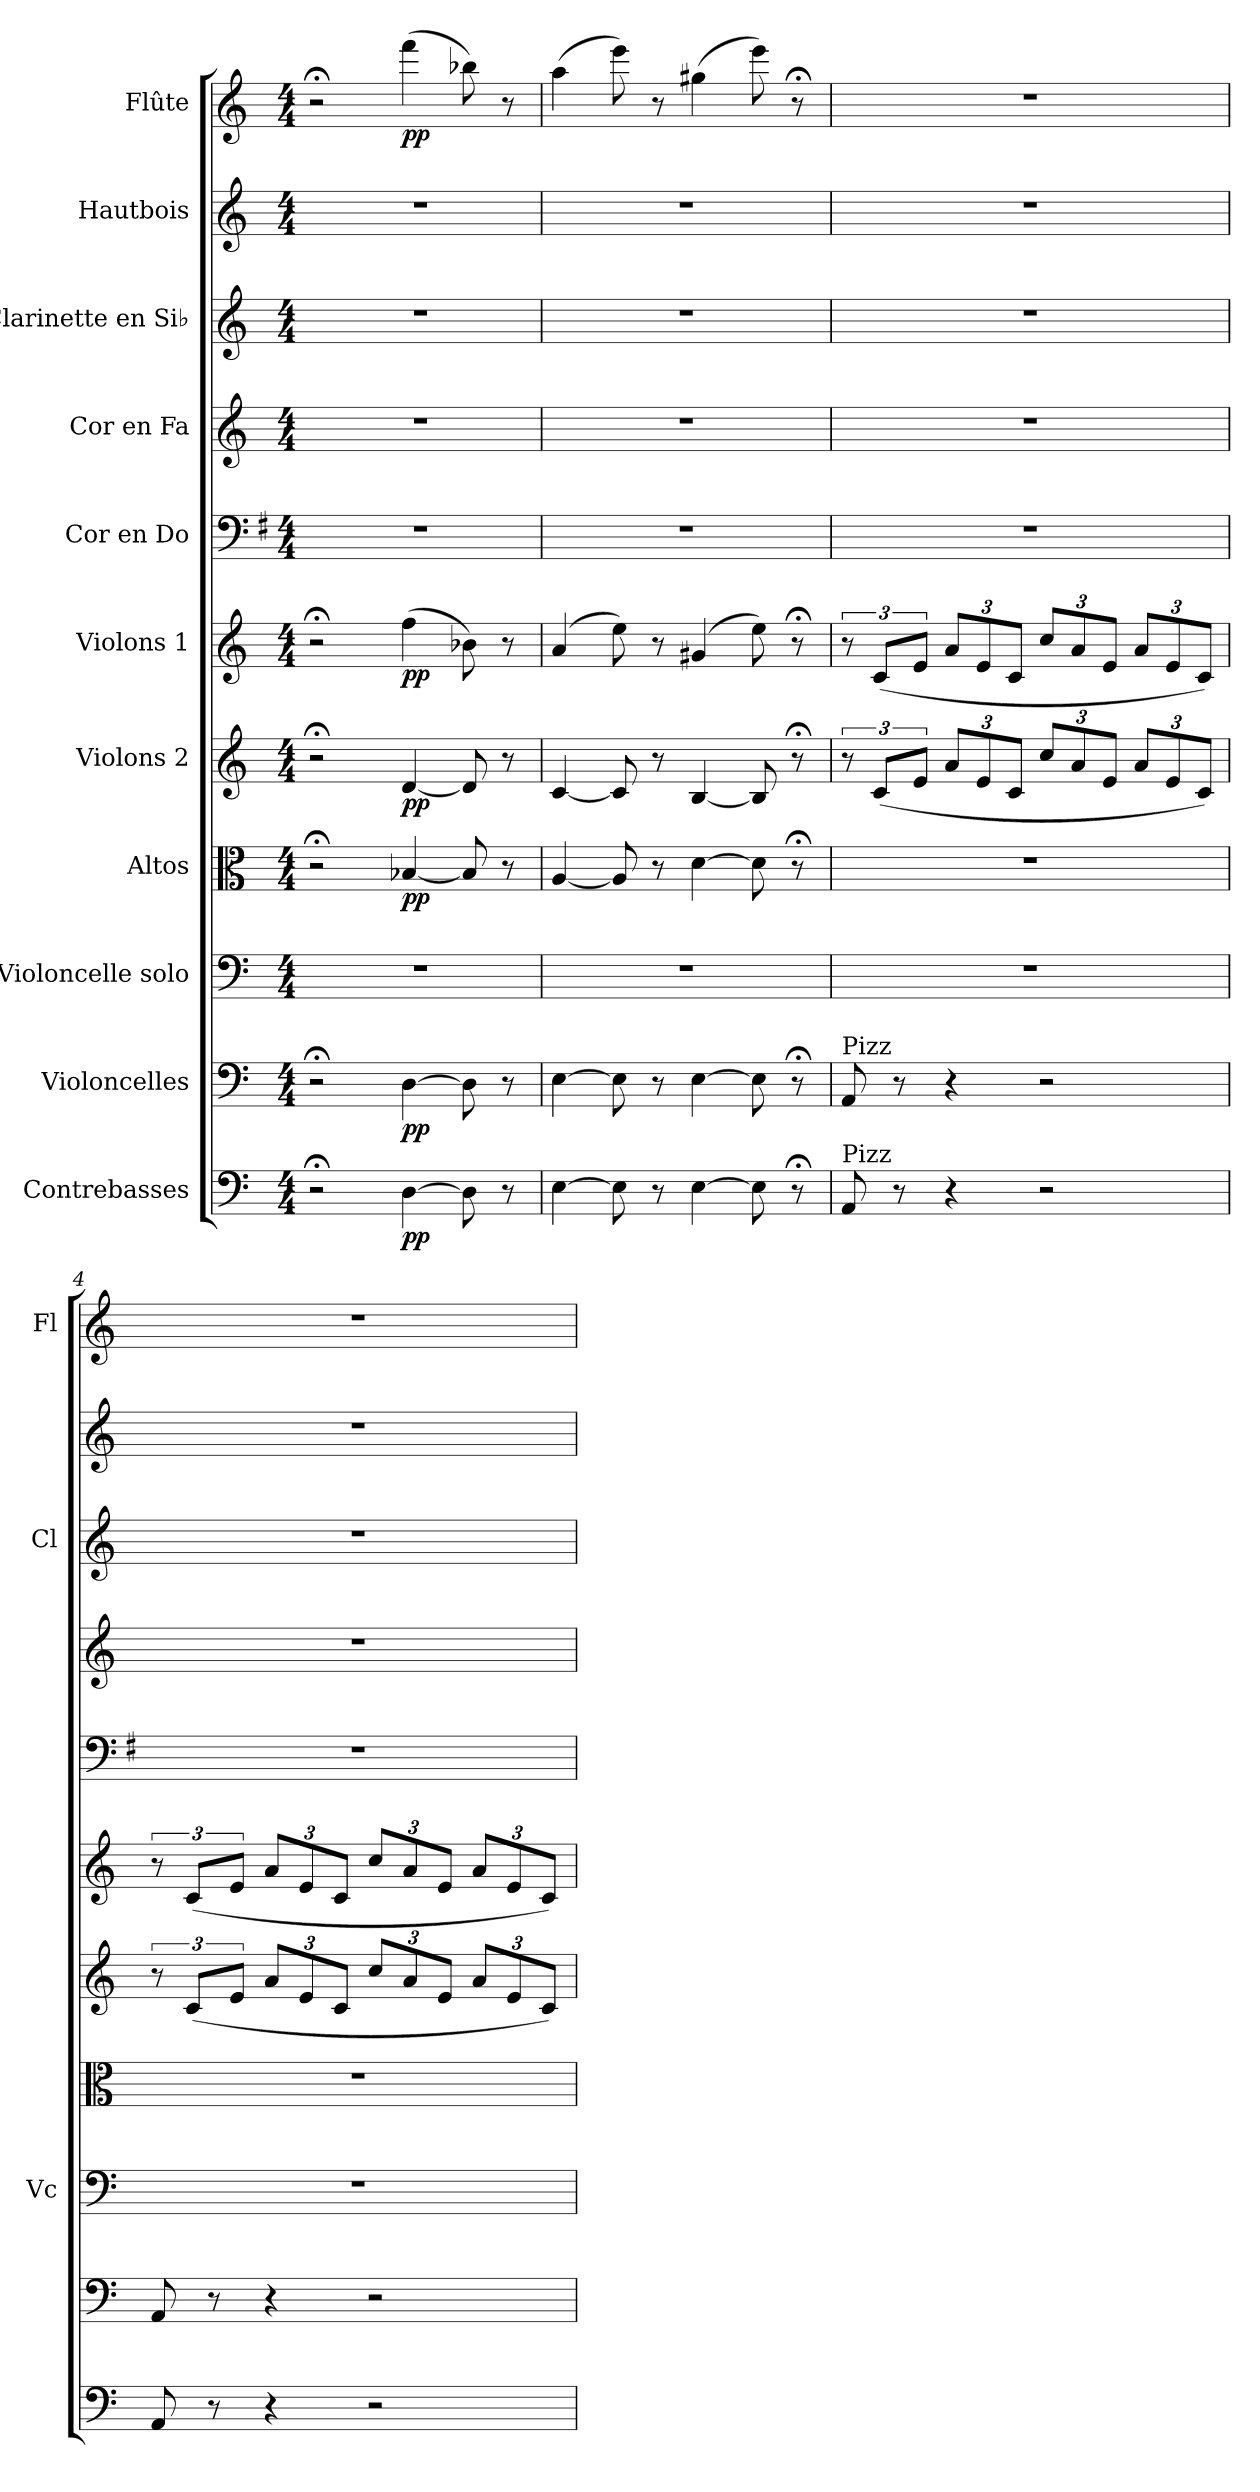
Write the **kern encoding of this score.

**kern	**dynam	**kern	**dynam	**kern	**kern	**dynam	**kern	**dynam	**kern	**dynam	**kern	**kern	**kern	**kern	**kern	**dynam
*part11	*part11	*part10	*part10	*part9	*part8	*part8	*part7	*part7	*part6	*part6	*part5	*part4	*part3	*part2	*part1	*part1
*staff11	*staff11	*staff10	*staff10	*staff9	*staff8	*staff8	*staff7	*staff7	*staff6	*staff6	*staff5	*staff4	*staff3	*staff2	*staff1	*staff1
*I"Contrebasses	*	*I"Violoncelles	*	*I"Violoncelle solo	*I"Altos	*	*I"Violons 2	*	*I"Violons 1	*	*I"Cor en Do	*I"Cor en Fa	*I"Clarinette en Si♭	*I"Hautbois	*I"Flûte	*
*	*	*	*	*I'Vc	*	*	*	*	*	*	*	*	*I'Cl	*	*I'Fl	*
*clefF4	*	*clefF4	*	*clefF4	*clefC3	*	*clefG2	*	*clefG2	*	*clefF4	*clefG2	*clefG2	*clefG2	*clefG2	*
*ITrd7c12	*	*	*	*	*	*	*	*	*	*	*ITrd4c7	*ITrd4c7	*ITrd1c2	*	*	*
*k[]	*	*k[]	*	*k[]	*k[]	*	*k[]	*	*k[]	*	*k[]	*k[b-]	*k[b-e-]	*k[]	*k[]	*
*M4/4	*	*M4/4	*	*M4/4	*M4/4	*	*M4/4	*	*M4/4	*	*M4/4	*M4/4	*M4/4	*M4/4	*M4/4	*
*MM45	*	*MM45	*	*MM45	*MM45	*	*MM45	*	*MM45	*	*MM45	*MM45	*MM45	*MM45	*MM45	*
=1	=1	=1	=1	=1	=1	=1	=1	=1	=1	=1	=1	=1	=1	=1	=1	=1
2r;<	.	2r;<	.	1r	2r;<	.	2r;<	.	2r;<	.	1r	1r	1r	1r	2r;<	.
!	!LO:DY:b	!	!LO:DY:b	!	!	!LO:DY:b	!	!LO:DY:b	!	!LO:DY:b	!	!	!	!	!	!LO:DY:b
[4DD\	pp	[4D\	pp	.	[4B-X/	pp	[4d/	pp	(>4ff\	pp	.	.	.	.	(>4fff\	pp
8DD\]	.	8D\]	.	.	8B-/]	.	8d/]	.	8b-X\)	.	.	.	.	.	8bb-X\)	.
8r	.	8r	.	.	8r	.	8r	.	8r	.	.	.	.	.	8r	.
=2	=2	=2	=2	=2	=2	=2	=2	=2	=2	=2	=2	=2	=2	=2	=2	=2
[4EE\	.	[4E\	.	1r	[4A/	.	[4c/	.	(>4a/	.	1r	1r	1r	1r	(>4aa\	.
8EE\]	.	8E\]	.	.	8A/]	.	8c/]	.	8ee\)	.	.	.	.	.	8eee\)	.
8r	.	8r	.	.	8r	.	8r	.	8r	.	.	.	.	.	8r	.
[4EE\	.	[4E\	.	.	[4d\	.	[4B/	.	(>4g#X/	.	.	.	.	.	(>4gg#X\	.
8EE\]	.	8E\]	.	.	8d\]	.	8B/]	.	8ee\)	.	.	.	.	.	8eee\)	.
8r;<	.	8r;<	.	.	8r;<	.	8r;<	.	8r;<	.	.	.	.	.	8r;<	.
=3	=3	=3	=3	=3	=3	=3	=3	=3	=3	=3	=3	=3	=3	=3	=3	=3
!	!	!LO:TX:a:t=Pizz	!	!	!	!	!	!	!	!	!	!	!	!	!	!
!LO:TX:a:t=Pizz	!	!	!	!	!	!	!	!	!	!	!	!	!	!	!	!
8AAA/	.	8AA/	.	1r	1r	.	12r	.	12r	.	1r	1r	1r	1r	1r	.
.	.	.	.	.	.	.	(<12c/L	.	(<12c/L	.	.	.	.	.	.	.
8r	.	8r	.	.	.	.	.	.	.	.	.	.	.	.	.	.
.	.	.	.	.	.	.	12e/J	.	12e/J	.	.	.	.	.	.	.
*	*	*	*	*	*	*	*Xbrackettup	*	*Xbrackettup	*	*	*	*	*	*	*
4r	.	4r	.	.	.	.	12a/L	.	12a/L	.	.	.	.	.	.	.
.	.	.	.	.	.	.	12e/	.	12e/	.	.	.	.	.	.	.
.	.	.	.	.	.	.	12c/J	.	12c/J	.	.	.	.	.	.	.
2r	.	2r	.	.	.	.	12cc/L	.	12cc/L	.	.	.	.	.	.	.
.	.	.	.	.	.	.	12a/	.	12a/	.	.	.	.	.	.	.
.	.	.	.	.	.	.	12e/J	.	12e/J	.	.	.	.	.	.	.
.	.	.	.	.	.	.	12a/L	.	12a/L	.	.	.	.	.	.	.
.	.	.	.	.	.	.	12e/	.	12e/	.	.	.	.	.	.	.
.	.	.	.	.	.	.	12c/J)	.	12c/J)	.	.	.	.	.	.	.
!!LO:PB:g=z
=4	=4	=4	=4	=4	=4	=4	=4	=4	=4	=4	=4	=4	=4	=4	=4	=4
*	*	*	*	*	*	*	*brackettup	*	*brackettup	*	*	*	*	*	*	*
8AAA/	.	8AA/	.	1r	1r	.	12r	.	12r	.	1r	1r	1r	1r	1r	.
.	.	.	.	.	.	.	(<12c/L	.	(<12c/L	.	.	.	.	.	.	.
8r	.	8r	.	.	.	.	.	.	.	.	.	.	.	.	.	.
.	.	.	.	.	.	.	12e/J	.	12e/J	.	.	.	.	.	.	.
*	*	*	*	*	*	*	*Xbrackettup	*	*Xbrackettup	*	*	*	*	*	*	*
4r	.	4r	.	.	.	.	12a/L	.	12a/L	.	.	.	.	.	.	.
.	.	.	.	.	.	.	12e/	.	12e/	.	.	.	.	.	.	.
.	.	.	.	.	.	.	12c/J	.	12c/J	.	.	.	.	.	.	.
2r	.	2r	.	.	.	.	12cc/L	.	12cc/L	.	.	.	.	.	.	.
.	.	.	.	.	.	.	12a/	.	12a/	.	.	.	.	.	.	.
.	.	.	.	.	.	.	12e/J	.	12e/J	.	.	.	.	.	.	.
.	.	.	.	.	.	.	12a/L	.	12a/L	.	.	.	.	.	.	.
.	.	.	.	.	.	.	12e/	.	12e/	.	.	.	.	.	.	.
.	.	.	.	.	.	.	12c/J)	.	12c/J)	.	.	.	.	.	.	.
=	=	=	=	=	=	=	=	=	=	=	=	=	=	=	=	=
*-	*-	*-	*-	*-	*-	*-	*-	*-	*-	*-	*-	*-	*-	*-	*-	*-
